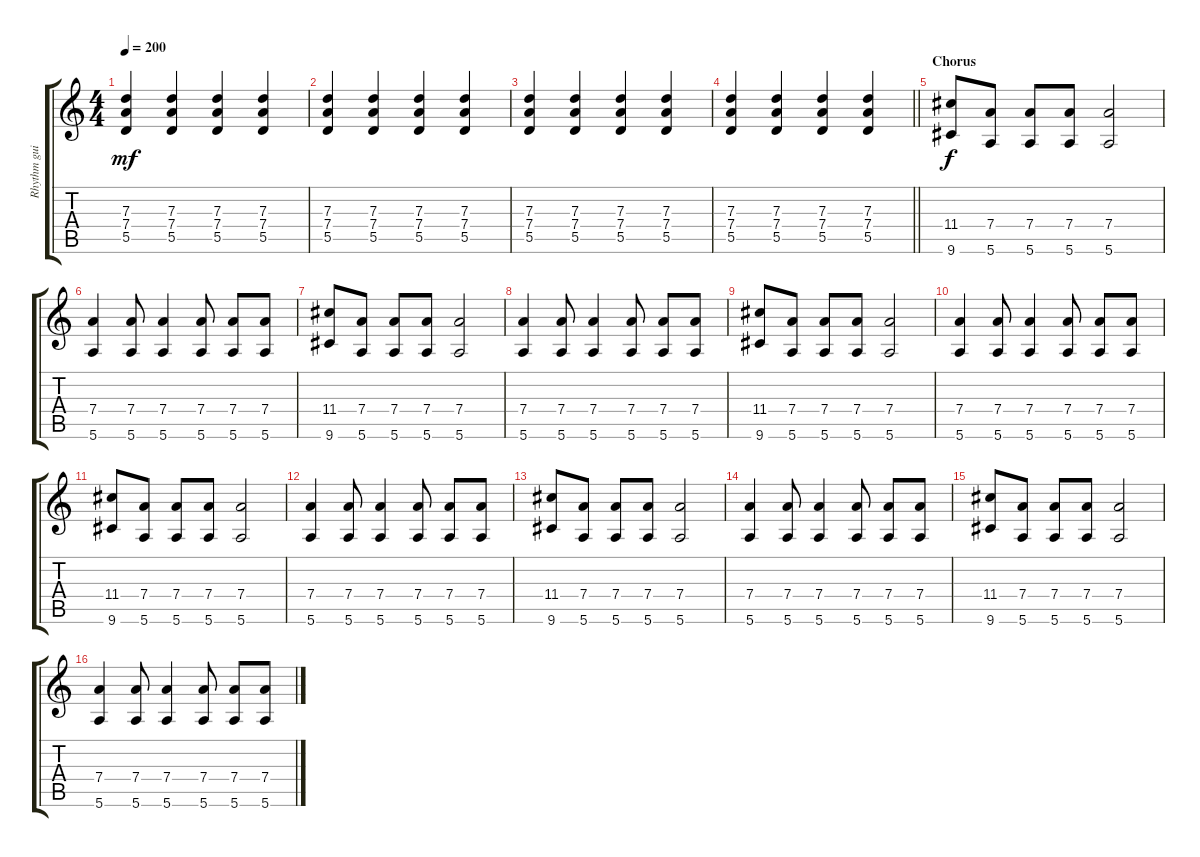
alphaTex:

\track ("Rhythm guitar" "Rhythm gui") {instrument distortionguitar}
\staff {score tabs}
\tuning (E4 B3 G3 D3 A2 E2) {hide}
\ts (4 4)
\tempo 200
\clef g2
\ks c
(7.3 7.4 5.5).4{dy mf} (7.3 7.4 5.5).4 (7.3 7.4 5.5).4 (7.3 7.4 5.5).4 |
(7.3 7.4 5.5).4 (7.3 7.4 5.5).4 (7.3 7.4 5.5).4 (7.3 7.4 5.5).4 |
(7.3 7.4 5.5).4 (7.3 7.4 5.5).4 (7.3 7.4 5.5).4 (7.3 7.4 5.5).4 |
\barLineRight lightlight
(7.3 7.4 5.5).4 (7.3 7.4 5.5).4 (7.3 7.4 5.5).4 (7.3 7.4 5.5).4 |
\section ("" "Chorus")
(11.4 9.6).8{dy f volume 11} (7.4 5.6).8 (7.4 5.6).8 (7.4 5.6).8 (7.4 5.6).2 |
(7.4 5.6).4 (7.4 5.6).8 (7.4 5.6).4 (7.4 5.6).8 (7.4 5.6).8 (7.4 5.6).8 |
(11.4 9.6).8 (7.4 5.6).8 (7.4 5.6).8 (7.4 5.6).8 (7.4 5.6).2 |
(7.4 5.6).4 (7.4 5.6).8 (7.4 5.6).4 (7.4 5.6).8 (7.4 5.6).8 (7.4 5.6).8 |
(11.4 9.6).8 (7.4 5.6).8 (7.4 5.6).8 (7.4 5.6).8 (7.4 5.6).2 |
(7.4 5.6).4 (7.4 5.6).8 (7.4 5.6).4 (7.4 5.6).8 (7.4 5.6).8 (7.4 5.6).8 |
(11.4 9.6).8 (7.4 5.6).8 (7.4 5.6).8 (7.4 5.6).8 (7.4 5.6).2 |
(7.4 5.6).4 (7.4 5.6).8 (7.4 5.6).4 (7.4 5.6).8 (7.4 5.6).8 (7.4 5.6).8 |
(11.4 9.6).8 (7.4 5.6).8 (7.4 5.6).8 (7.4 5.6).8 (7.4 5.6).2 |
(7.4 5.6).4 (7.4 5.6).8 (7.4 5.6).4 (7.4 5.6).8 (7.4 5.6).8 (7.4 5.6).8 |
(11.4 9.6).8 (7.4 5.6).8 (7.4 5.6).8 (7.4 5.6).8 (7.4 5.6).2 |
(7.4 5.6).4 (7.4 5.6).8 (7.4 5.6).4 (7.4 5.6).8 (7.4 5.6).8 (7.4 5.6).8
